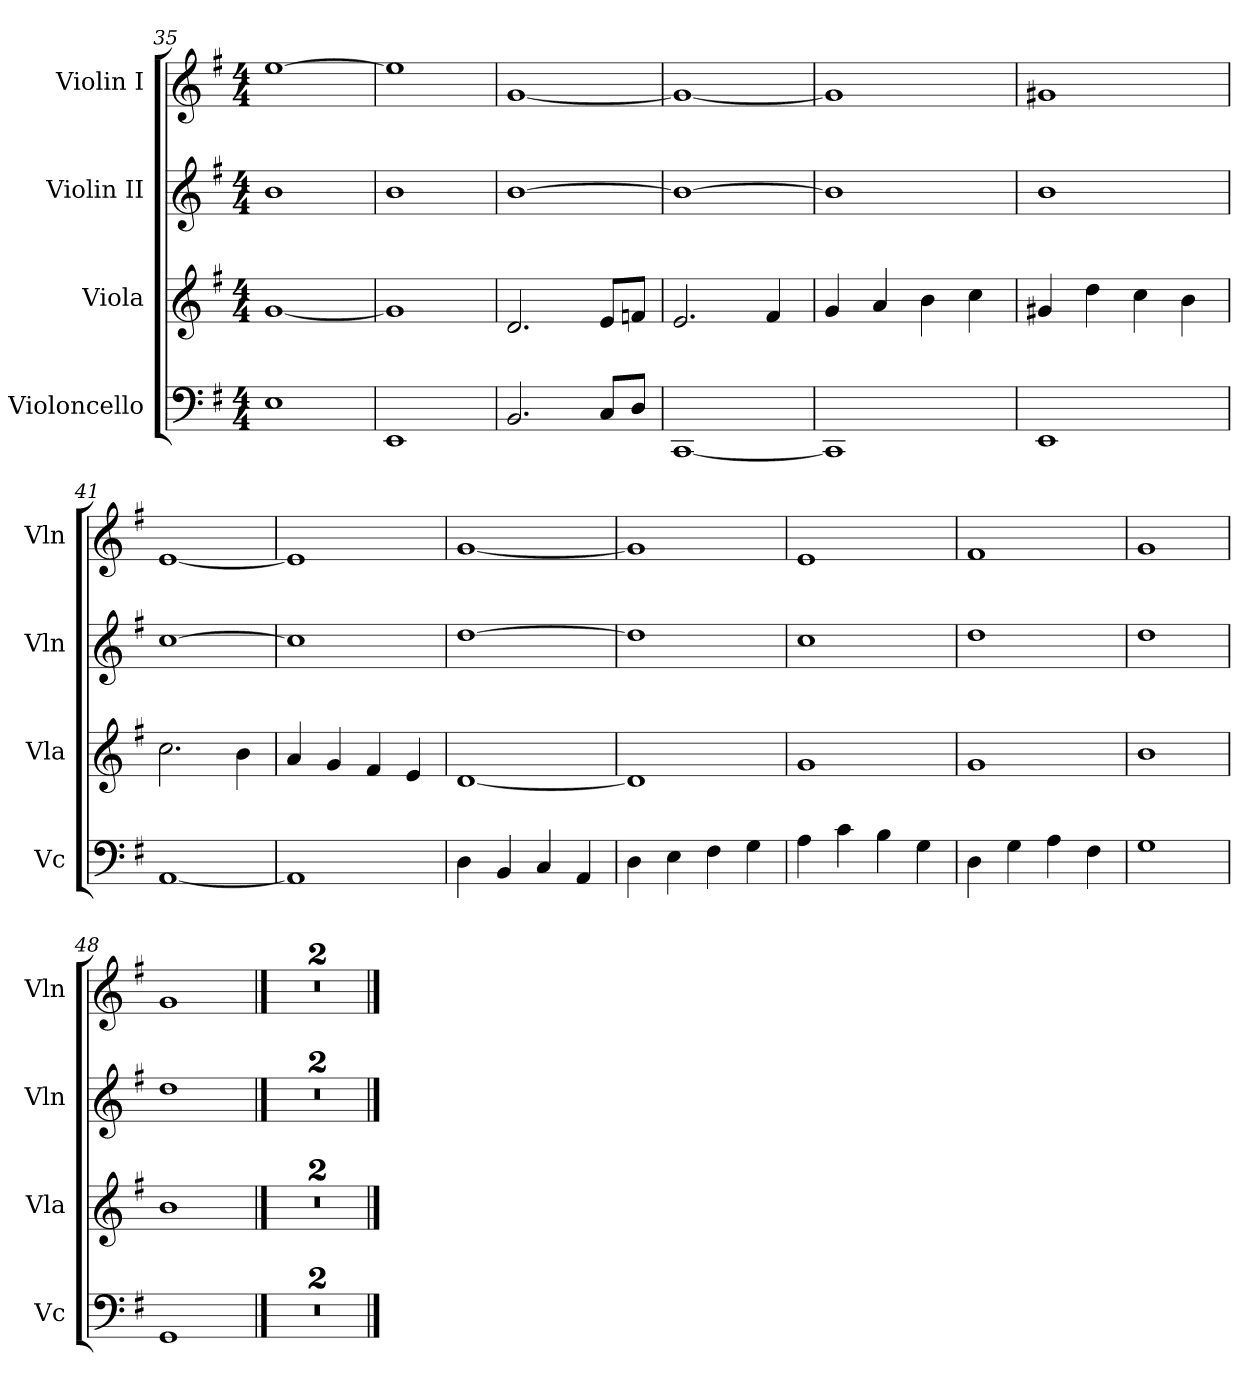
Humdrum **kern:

**kern	**kern	**kern	**kern
*part4	*part3	*part2	*part1
*staff4	*staff3	*staff2	*staff1
*I"Violoncello	*I"Viola	*I"Violin II	*I"Violin I
*I'Vc	*I'Vla	*I'Vln	*I'Vln
*clefF4	*clefG2	*clefG2	*clefG2
*k[f#]	*k[f#]	*k[f#]	*k[f#]
*M4/4	*M4/4	*M4/4	*M4/4
=35	=35	=35	=35
1E	[1g	1b	[1ee
=36	=36	=36	=36
1EE	1g]	1b	1ee]
=37	=37	=37	=37
2.BB/	2.d/	[1b	[1g
8C/L	8e/L	.	.
8D/J	8fn/J	.	.
=38	=38	=38	=38
[1CC	2.e/	1b_	1g_
.	4f#/	.	.
!!LO:LB:g=z
=39	=39	=39	=39
1CC]	4g/	1b]	1g]
.	4a/	.	.
.	4b\	.	.
.	4cc\	.	.
=40	=40	=40	=40
1EE	4g#X/	1b	1g#X
.	4dd\	.	.
.	4cc\	.	.
.	4b\	.	.
=41	=41	=41	=41
[1AA	2.cc\	[1cc	[1e
.	4b\	.	.
=42	=42	=42	=42
1AA]	4a/	1cc]	1e]
.	4g/	.	.
.	4f#/	.	.
.	4e/	.	.
=43	=43	=43	=43
4D\	[1d	[1dd	[1g
4BB/	.	.	.
4C/	.	.	.
4AA/	.	.	.
=44	=44	=44	=44
4D\	1d]	1dd]	1g]
4E\	.	.	.
4F#\	.	.	.
4G\	.	.	.
=45	=45	=45	=45
4A\	1g	1cc	1e
4c\	.	.	.
4B\	.	.	.
4G\	.	.	.
=46	=46	=46	=46
4D\	1g	1dd	1f#
4G\	.	.	.
4A\	.	.	.
4F#\	.	.	.
=47	=47	=47	=47
1G	1b	1dd	1g
=48	=48	=48	=48
1GG	1b	1dd	1g
!!LO:LB:g=z
==49	==49	==49	==49
1r	1r	1r	1r
=50	=50	=50	=50
1r	1r	1r	1r
==	==	==	==
*-	*-	*-	*-
